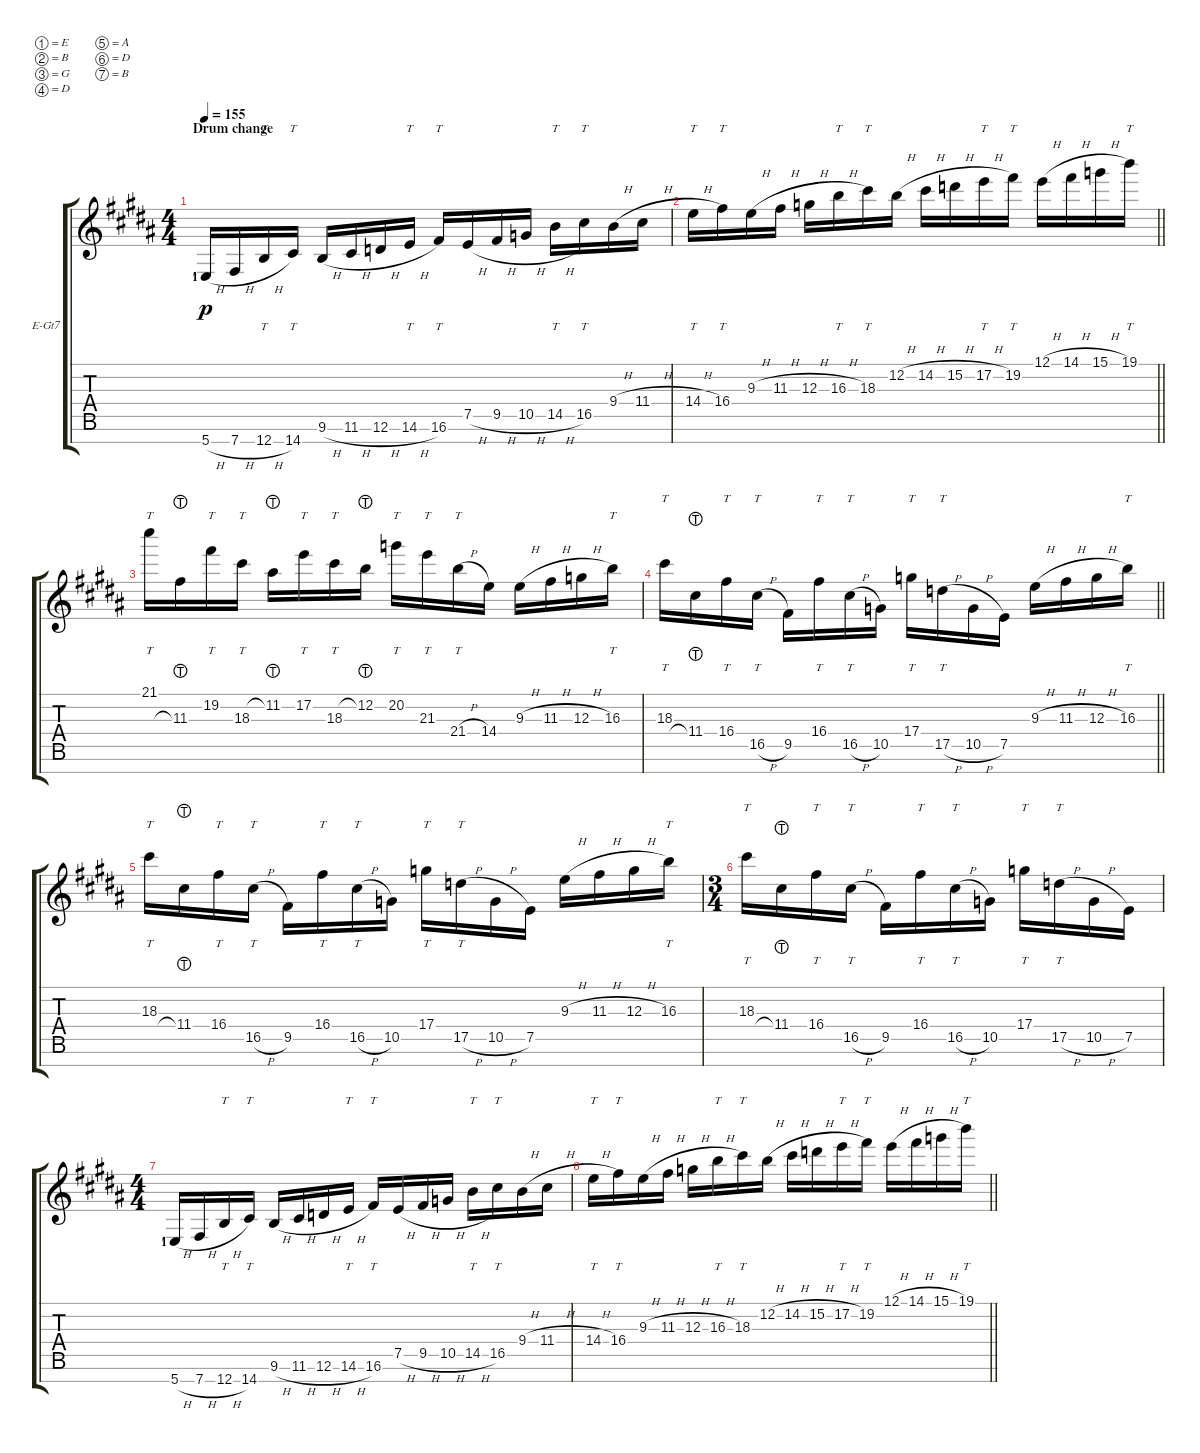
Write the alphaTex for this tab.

\bracketExtendMode groupsimilarinstruments
\firstSystemTrackNameOrientation horizontal
\otherSystemsTrackNameOrientation horizontal
\track ("Tosin Abasi - Lead" "E-Gt7") {instrument distortionguitar}
\staff {score tabs}
\tuning (E4 B3 G3 D3 A2 D2 B1)
\ts (4 4)
\beaming (8 2 2 2 2)
\section ("" "Drum change")
\tempo 155
\clef g2
\ks b
5.7{h lf 2}.16{dy p} 7.7{h}.16 12.7{h}.16{tt} 14.7.16{tt} 9.6{h}.16 11.6{h}.16 12.6{h}.16 14.6{h}.16{tt} 16.6.16{tt} 7.5{h}.16 9.5{h}.16 10.5{h}.16 14.5{h}.16{tt} 16.5.16{tt} 9.4{h}.16 11.4{h}.16 |
\barLineRight lightlight
14.4{h}.16{tt} 16.4.16{tt} 9.3{h}.16 11.3{h}.16 12.3{h}.16 16.3{h}.16{tt} 18.3.16{tt} 12.2{h}.16 14.2{h}.16 15.2{h}.16 17.2{h}.16{tt} 19.2.16{tt} 12.1{h}.16 14.1{h}.16 15.1{h}.16 19.1.16{tt} |
21.1.16{tt} 11.3{lht}.16 19.2.16{tt} 18.3.16{tt} 11.2{lht}.16 17.2.16{tt} 18.3.16{tt} 12.2{lht}.16 20.2.16{tt} 21.3.16{tt} 21.4{h}.16{tt} 14.4.16 9.3{h}.16 11.3{h}.16 12.3{h}.16 16.3.16{tt} |
\barLineRight lightlight
18.3.16{tt} 11.4{lht}.16 16.4.16{tt} 16.5{h}.16{tt} 9.5.16 16.4.16{tt} 16.5{h}.16{tt} 10.5.16 17.4.16{tt} 17.5{h}.16{tt} 10.5{h}.16 7.5.16 9.3{h}.16 11.3{h}.16 12.3{h}.16 16.3.16{tt} |
18.3.16{tt} 11.4{lht}.16 16.4.16{tt} 16.5{h}.16{tt} 9.5.16 16.4.16{tt} 16.5{h}.16{tt} 10.5.16 17.4.16{tt} 17.5{h}.16{tt} 10.5{h}.16 7.5.16 9.3{h}.16 11.3{h}.16 12.3{h}.16 16.3.16{tt} |
\ts (3 4)
\beaming (8 2 2 2)
18.3.16{tt} 11.4{lht}.16 16.4.16{tt} 16.5{h}.16{tt} 9.5.16 16.4.16{tt} 16.5{h}.16{tt} 10.5.16 17.4.16{tt} 17.5{h}.16{tt} 10.5{h}.16 7.5.16 |
\ts (4 4)
\beaming (8 2 2 2 2)
5.7{h lf 2}.16 7.7{h}.16 12.7{h}.16{tt} 14.7.16{tt} 9.6{h}.16 11.6{h}.16 12.6{h}.16 14.6{h}.16{tt} 16.6.16{tt} 7.5{h}.16 9.5{h}.16 10.5{h}.16 14.5{h}.16{tt} 16.5.16{tt} 9.4{h}.16 11.4{h}.16 |
\barLineRight lightlight
14.4{h}.16{tt} 16.4.16{tt} 9.3{h}.16 11.3{h}.16 12.3{h}.16 16.3{h}.16{tt} 18.3.16{tt} 12.2{h}.16 14.2{h}.16 15.2{h}.16 17.2{h}.16{tt} 19.2.16{tt} 12.1{h}.16 14.1{h}.16 15.1{h}.16 19.1.16{tt}
